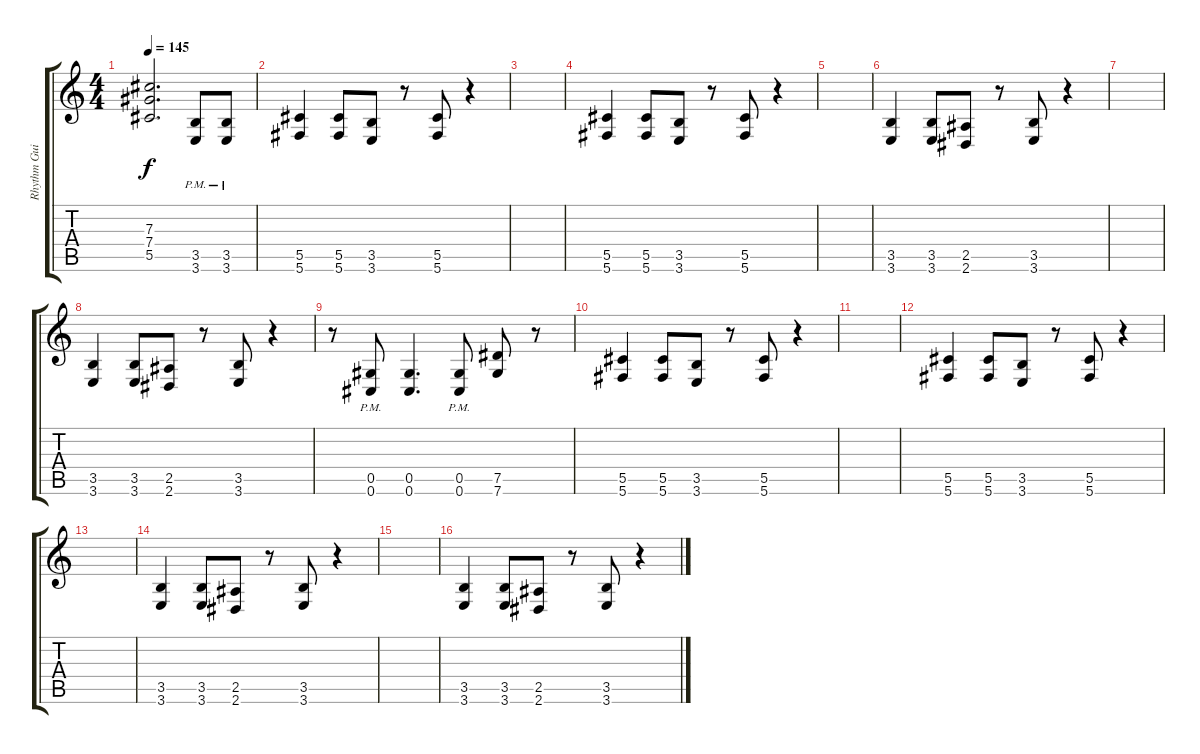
\track ("Rhythm Guitar" "Rhythm Gui") {instrument distortionguitar}
\staff {score tabs}
\tuning (Eb4 Bb3 Gb3 Db3 Ab2 Db2) {hide}
\ts (4 4)
\tempo 145
\clef g2
\ks c
(7.3 7.4 5.5).2{d dy f} (3.5{pm} 3.6{pm}).8 (3.5{pm} 3.6{pm}).8 |
(5.5 5.6).4 (5.5 5.6).8 (3.5 3.6).8 r.8 (5.5 5.6).8 r.4 |
|
(5.5 5.6).4 (5.5 5.6).8 (3.5 3.6).8 r.8 (5.5 5.6).8 r.4 |
|
(3.5 3.6).4 (3.5 3.6).8 (2.5 2.6).8 r.8 (3.5 3.6).8 r.4 |
|
(3.5 3.6).4 (3.5 3.6).8 (2.5 2.6).8 r.8 (3.5 3.6).8 r.4 |
r.8 (0.5{pm} 0.6{pm}).8 (0.5 0.6).4{d} (0.5{pm} 0.6{pm}).8 (7.5 7.6).8 r.8 |
(5.5 5.6).4 (5.5 5.6).8 (3.5 3.6).8 r.8 (5.5 5.6).8 r.4 |
|
(5.5 5.6).4 (5.5 5.6).8 (3.5 3.6).8 r.8 (5.5 5.6).8 r.4 |
|
(3.5 3.6).4 (3.5 3.6).8 (2.5 2.6).8 r.8 (3.5 3.6).8 r.4 |
|
(3.5 3.6).4 (3.5 3.6).8 (2.5 2.6).8 r.8 (3.5 3.6).8 r.4
